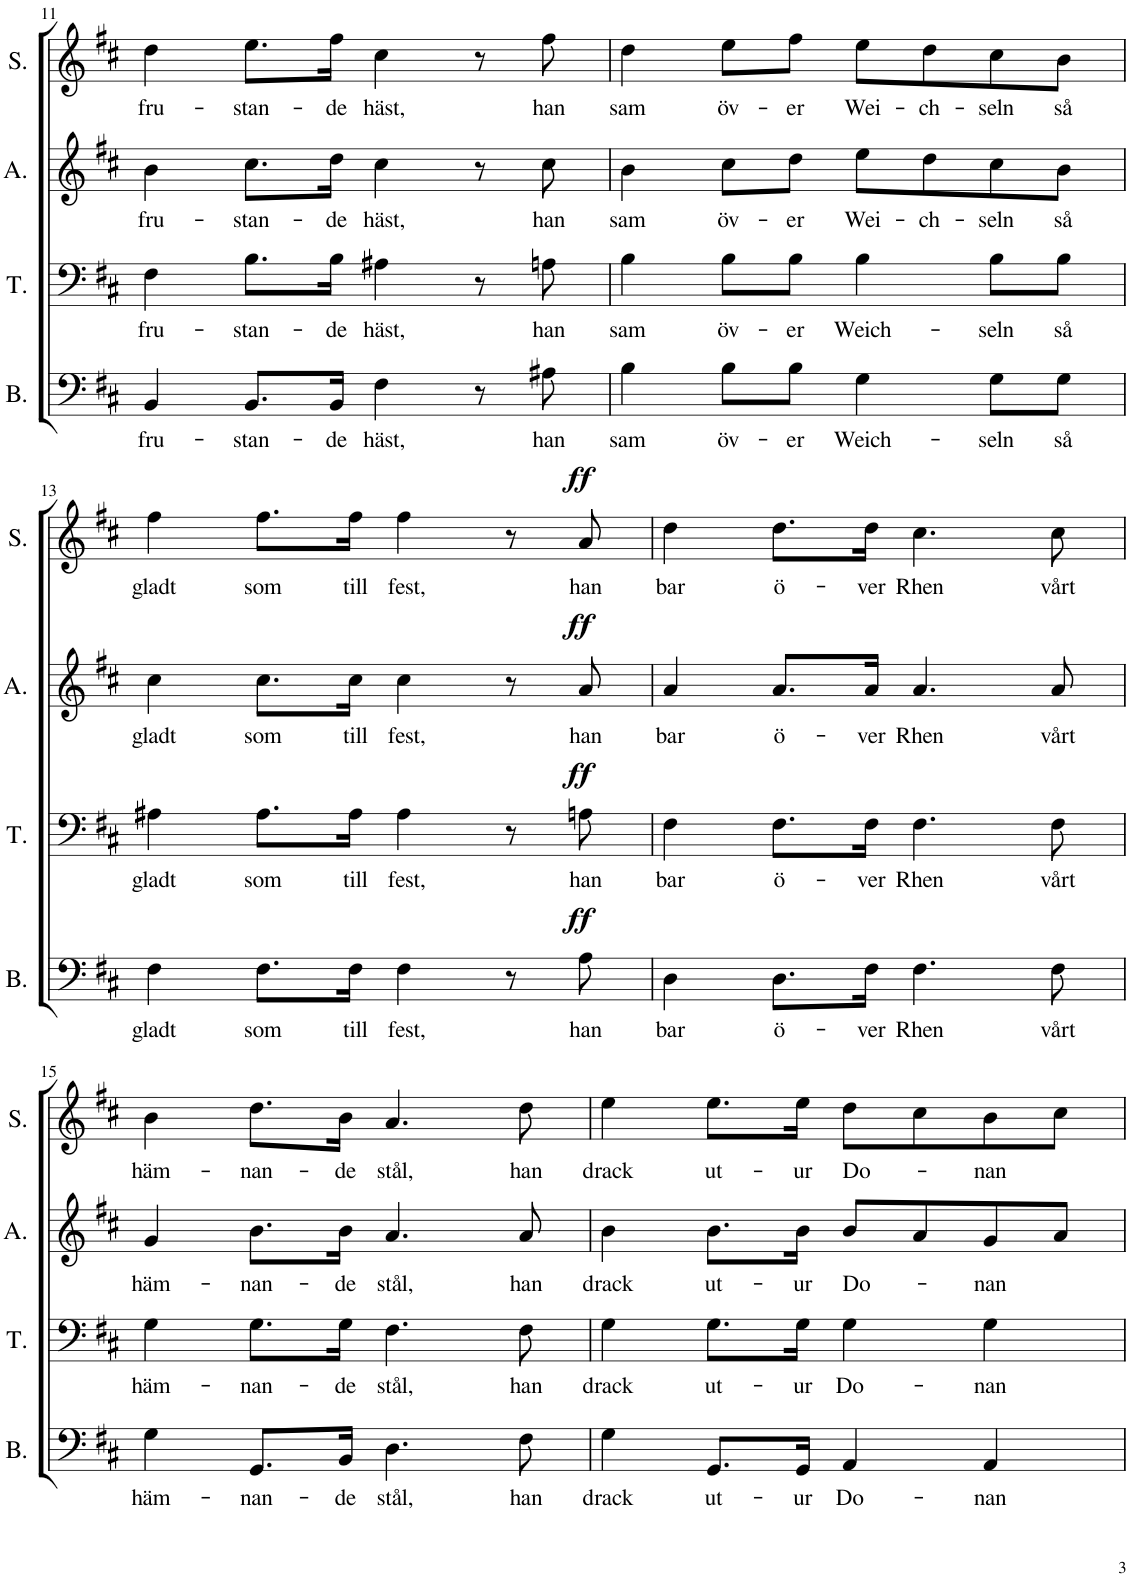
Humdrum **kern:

**kern	**text	**dynam	**kern	**text	**dynam	**kern	**text	**dynam	**kern	**text	**dynam
*part4	*part4	*part4	*part3	*part3	*part3	*part2	*part2	*part2	*part1	*part1	*part1
*staff4	*staff4	*staff4	*staff3	*staff3	*staff3	*staff2	*staff2	*staff2	*staff1	*staff1	*staff1
*I"Bass	*	*	*I"Tenor	*	*	*I"Alto	*	*	*I"Soprano	*	*
*I'B.	*	*	*I'T.	*	*	*I'A.	*	*	*I'S.	*	*
!!LO:PB:g=z
*clefF4	*	*	*clefF4	*	*	*clefG2	*	*	*clefG2	*	*
*k[f#c#]	*	*	*k[f#c#]	*	*	*k[f#c#]	*	*	*k[f#c#]	*	*
*M4/4	*	*	*M4/4	*	*	*M4/4	*	*	*M4/4	*	*
*met(c)	*	*	*met(c)	*	*	*met(c)	*	*	*met(c)	*	*
=11	=11	=11	=11	=11	=11	=11	=11	=11	=11	=11	=11
!	!LO:LY:b	!	!	!LO:LY:b	!	!	!LO:LY:b	!	!	!LO:LY:b	!
4BB/	fru-	.	4F#\	fru-	.	4b\	fru-	.	4dd\	fru-	.
!	!LO:LY:b	!	!	!LO:LY:b	!	!	!LO:LY:b	!	!	!LO:LY:b	!
8.BB/L	-stan-	.	8.B\L	-stan-	.	8.cc#\L	-stan-	.	8.ee\L	-stan-	.
!	!LO:LY:b	!	!	!LO:LY:b	!	!	!LO:LY:b	!	!	!LO:LY:b	!
16BB/Jk	-de	.	16B\Jk	-de	.	16dd\Jk	-de	.	16ff#\Jk	-de	.
!	!LO:LY:b	!	!	!LO:LY:b	!	!	!LO:LY:b	!	!	!LO:LY:b	!
4F#\	häst,	.	4A#X\	häst,	.	4cc#\	häst,	.	4cc#\	häst,	.
8r	.	.	8r	.	.	8r	.	.	8r	.	.
!	!LO:LY:b	!	!	!LO:LY:b	!	!	!LO:LY:b	!	!	!LO:LY:b	!
8A#X\	han	.	8An\	han	.	8cc#\	han	.	8ff#\	han	.
=12	=12	=12	=12	=12	=12	=12	=12	=12	=12	=12	=12
!	!LO:LY:b	!	!	!LO:LY:b	!	!	!LO:LY:b	!	!	!LO:LY:b	!
4B\	sam	.	4B\	sam	.	4b\	sam	.	4dd\	sam	.
!	!LO:LY:b	!	!	!LO:LY:b	!	!	!LO:LY:b	!	!	!LO:LY:b	!
8B\L	öv-	.	8B\L	öv-	.	8cc#\L	öv-	.	8ee\L	öv-	.
!	!LO:LY:b	!	!	!LO:LY:b	!	!	!LO:LY:b	!	!	!LO:LY:b	!
8B\J	-er	.	8B\J	-er	.	8dd\J	-er	.	8ff#\J	-er	.
!	!LO:LY:b	!	!	!LO:LY:b	!	!	!LO:LY:b	!	!	!LO:LY:b	!
4G\	Weich-	.	4B\	Weich-	.	8ee\L	Wei-	.	8ee\L	Wei-	.
!	!	!	!	!	!	!	!LO:LY:b	!	!	!LO:LY:b	!
.	.	.	.	.	.	8dd\	-ch-	.	8dd\	-ch-	.
!	!LO:LY:b	!	!	!LO:LY:b	!	!	!LO:LY:b	!	!	!LO:LY:b	!
8G\L	-seln	.	8B\L	-seln	.	8cc#\	-seln	.	8cc#\	-seln	.
!	!LO:LY:b	!	!	!LO:LY:b	!	!	!LO:LY:b	!	!	!LO:LY:b	!
8G\J	så	.	8B\J	så	.	8b\J	så	.	8b\J	så	.
!!LO:LB:g=z
=13	=13	=13	=13	=13	=13	=13	=13	=13	=13	=13	=13
!	!LO:LY:b	!	!	!LO:LY:b	!	!	!LO:LY:b	!	!	!LO:LY:b	!
4F#\	gladt	.	4A#X\	gladt	.	4cc#\	gladt	.	4ff#\	gladt	.
!	!LO:LY:b	!	!	!LO:LY:b	!	!	!LO:LY:b	!	!	!LO:LY:b	!
8.F#\L	som	.	8.A#\L	som	.	8.cc#\L	som	.	8.ff#\L	som	.
!	!LO:LY:b	!	!	!LO:LY:b	!	!	!LO:LY:b	!	!	!LO:LY:b	!
16F#\Jk	till	.	16A#\Jk	till	.	16cc#\Jk	till	.	16ff#\Jk	till	.
!	!LO:LY:b	!	!	!LO:LY:b	!	!	!LO:LY:b	!	!	!LO:LY:b	!
4F#\	fest,	.	4A#\	fest,	.	4cc#\	fest,	.	4ff#\	fest,	.
8r	.	.	8r	.	.	8r	.	.	8r	.	.
!	!LO:LY:b	!LO:DY:a	!	!LO:LY:b	!LO:DY:a	!	!LO:LY:b	!LO:DY:a	!	!LO:LY:b	!LO:DY:a
8A\	han	ff	8An\	han	ff	8a/	han	ff	8a/	han	ff
=14	=14	=14	=14	=14	=14	=14	=14	=14	=14	=14	=14
!	!LO:LY:b	!	!	!LO:LY:b	!	!	!LO:LY:b	!	!	!LO:LY:b	!
4D\	bar	.	4F#\	bar	.	4a/	bar	.	4dd\	bar	.
!	!LO:LY:b	!	!	!LO:LY:b	!	!	!LO:LY:b	!	!	!LO:LY:b	!
8.D\L	ö-	.	8.F#\L	ö-	.	8.a/L	ö-	.	8.dd\L	ö-	.
!	!LO:LY:b	!	!	!LO:LY:b	!	!	!LO:LY:b	!	!	!LO:LY:b	!
16F#\Jk	-ver	.	16F#\Jk	-ver	.	16a/Jk	-ver	.	16dd\Jk	-ver	.
!	!LO:LY:b	!	!	!LO:LY:b	!	!	!LO:LY:b	!	!	!LO:LY:b	!
4.F#\	Rhen	.	4.F#\	Rhen	.	4.a/	Rhen	.	4.cc#\	Rhen	.
!	!LO:LY:b	!	!	!LO:LY:b	!	!	!LO:LY:b	!	!	!LO:LY:b	!
8F#\	vårt	.	8F#\	vårt	.	8a/	vårt	.	8cc#\	vårt	.
!!LO:LB:g=z
=15	=15	=15	=15	=15	=15	=15	=15	=15	=15	=15	=15
!	!LO:LY:b	!	!	!LO:LY:b	!	!	!LO:LY:b	!	!	!LO:LY:b	!
4G\	häm-	.	4G\	häm-	.	4g/	häm-	.	4b\	häm-	.
!	!LO:LY:b	!	!	!LO:LY:b	!	!	!LO:LY:b	!	!	!LO:LY:b	!
8.GG/L	-nan-	.	8.G\L	-nan-	.	8.b\L	-nan-	.	8.dd\L	-nan-	.
!	!LO:LY:b	!	!	!LO:LY:b	!	!	!LO:LY:b	!	!	!LO:LY:b	!
16BB/Jk	-de	.	16G\Jk	-de	.	16b\Jk	-de	.	16b\Jk	-de	.
!	!LO:LY:b	!	!	!LO:LY:b	!	!	!LO:LY:b	!	!	!LO:LY:b	!
4.D\	stål,	.	4.F#\	stål,	.	4.a/	stål,	.	4.a/	stål,	.
!	!LO:LY:b	!	!	!LO:LY:b	!	!	!LO:LY:b	!	!	!LO:LY:b	!
8F#\	han	.	8F#\	han	.	8a/	han	.	8dd\	han	.
=16	=16	=16	=16	=16	=16	=16	=16	=16	=16	=16	=16
!	!LO:LY:b	!	!	!LO:LY:b	!	!	!LO:LY:b	!	!	!LO:LY:b	!
4G\	drack	.	4G\	drack	.	4b\	drack	.	4ee\	drack	.
!	!LO:LY:b	!	!	!LO:LY:b	!	!	!LO:LY:b	!	!	!LO:LY:b	!
8.GG/L	ut-	.	8.G\L	ut-	.	8.b\L	ut-	.	8.ee\L	ut-	.
!	!LO:LY:b	!	!	!LO:LY:b	!	!	!LO:LY:b	!	!	!LO:LY:b	!
16GG/Jk	-ur	.	16G\Jk	-ur	.	16b\Jk	-ur	.	16ee\Jk	-ur	.
!	!LO:LY:b	!	!	!LO:LY:b	!	!	!LO:LY:b	!	!	!LO:LY:b	!
4AA/	Do-	.	4G\	Do-	.	8b/L	Do-	.	8dd\L	Do-	.
.	.	.	.	.	.	8a/	.	.	8cc#\	.	.
!	!LO:LY:b	!	!	!LO:LY:b	!	!	!LO:LY:b	!	!	!LO:LY:b	!
4AA/	-nan	.	4G\	-nan	.	8g/	-nan	.	8b\	-nan	.
.	.	.	.	.	.	8a/J	.	.	8cc#\J	.	.
=	=	=	=	=	=	=	=	=	=	=	=
*-	*-	*-	*-	*-	*-	*-	*-	*-	*-	*-	*-
